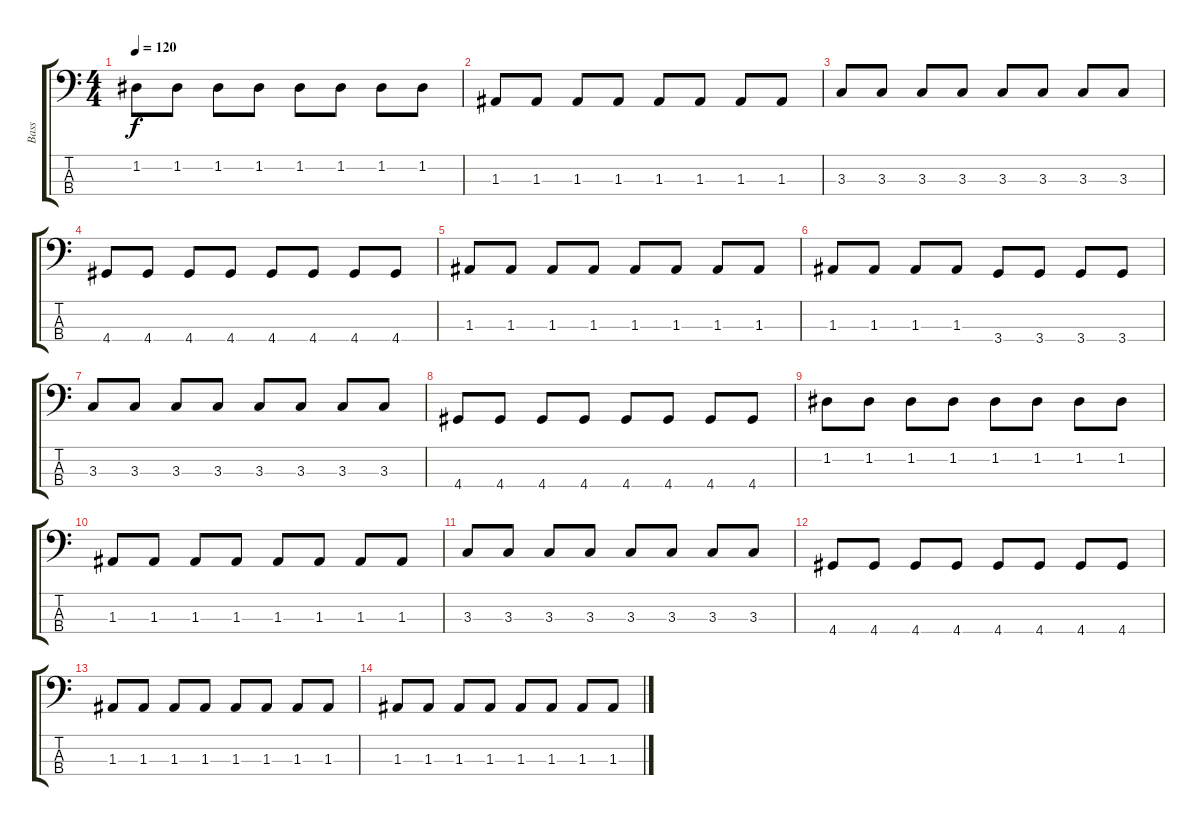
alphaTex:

\track ("Bass" "Bass") {instrument fretlessbass}
\staff {score tabs}
\tuning (G2 D2 A1 E1) {hide}
\ts (4 4)
\tempo 120
\clef f4
\ks c
1.2.8{dy f} 1.2.8 1.2.8 1.2.8 1.2.8 1.2.8 1.2.8 1.2.8 |
1.3.8 1.3.8 1.3.8 1.3.8 1.3.8 1.3.8 1.3.8 1.3.8 |
3.3.8 3.3.8 3.3.8 3.3.8 3.3.8 3.3.8 3.3.8 3.3.8 |
4.4.8 4.4.8 4.4.8 4.4.8 4.4.8 4.4.8 4.4.8 4.4.8 |
1.3.8 1.3.8 1.3.8 1.3.8 1.3.8 1.3.8 1.3.8 1.3.8 |
1.3.8 1.3.8 1.3.8 1.3.8 3.4.8 3.4.8 3.4.8 3.4.8 |
3.3.8 3.3.8 3.3.8 3.3.8 3.3.8 3.3.8 3.3.8 3.3.8 |
4.4.8 4.4.8 4.4.8 4.4.8 4.4.8 4.4.8 4.4.8 4.4.8 |
1.2.8 1.2.8 1.2.8 1.2.8 1.2.8 1.2.8 1.2.8 1.2.8 |
1.3.8 1.3.8 1.3.8 1.3.8 1.3.8 1.3.8 1.3.8 1.3.8 |
3.3.8 3.3.8 3.3.8 3.3.8 3.3.8 3.3.8 3.3.8 3.3.8 |
4.4.8 4.4.8 4.4.8 4.4.8 4.4.8 4.4.8 4.4.8 4.4.8 |
1.3.8 1.3.8 1.3.8 1.3.8 1.3.8 1.3.8 1.3.8 1.3.8 |
1.3.8 1.3.8 1.3.8 1.3.8 1.3.8 1.3.8 1.3.8 1.3.8
